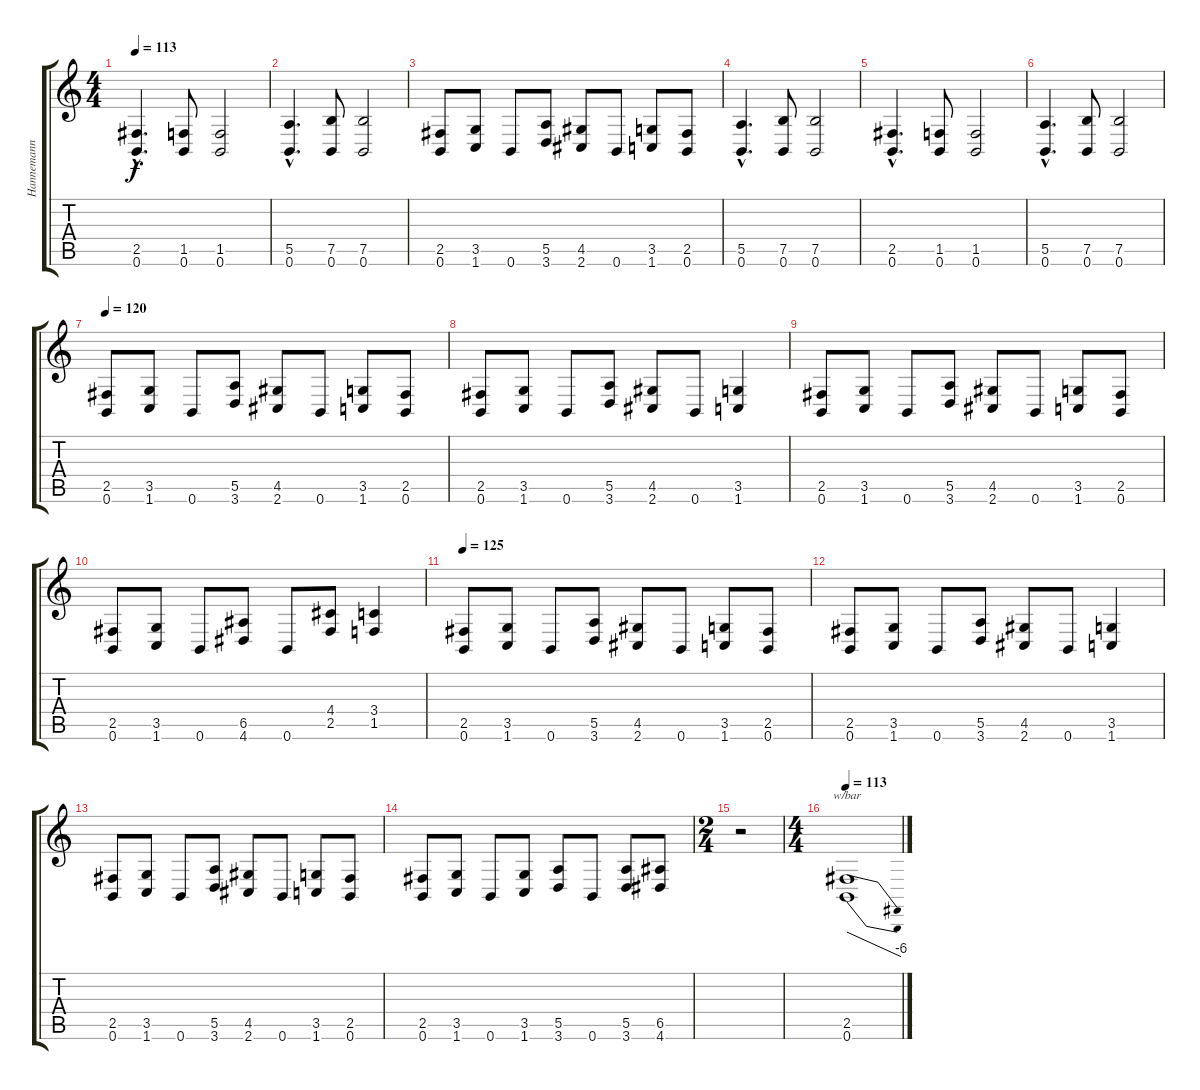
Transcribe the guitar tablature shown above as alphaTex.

\track ("Hannemann" "Hannemann") {instrument distortionguitar}
\staff {score tabs}
\tuning (B3 Gb3 D3 A2 E2 B1) {hide}
\ts (4 4)
\tempo 113
\clef g2
\ks c
(2.5{hac} 0.6{hac}).4{d dy f} (1.5 0.6).8 (1.5 0.6).2 |
(5.5{hac} 0.6{hac}).4{d} (7.5 0.6).8 (7.5 0.6).2 |
(2.5 0.6).8 (3.5 1.6).8 0.6.8 (5.5 3.6).8 (4.5 2.6).8 0.6.8 (3.5 1.6).8 (2.5 0.6).8 |
(5.5{hac} 0.6{hac}).4{d} (7.5 0.6).8 (7.5 0.6).2 |
(2.5{hac} 0.6{hac}).4{d} (1.5 0.6).8 (1.5 0.6).2 |
(5.5{hac} 0.6{hac}).4{d} (7.5 0.6).8 (7.5 0.6).2 |
\tempo 120
(2.5 0.6).8 (3.5 1.6).8 0.6.8 (5.5 3.6).8 (4.5 2.6).8 0.6.8 (3.5 1.6).8 (2.5 0.6).8 |
(2.5 0.6).8 (3.5 1.6).8 0.6.8 (5.5 3.6).8 (4.5 2.6).8 0.6.8 (3.5 1.6).4 |
(2.5 0.6).8 (3.5 1.6).8 0.6.8 (5.5 3.6).8 (4.5 2.6).8 0.6.8 (3.5 1.6).8 (2.5 0.6).8 |
(2.5 0.6).8 (3.5 1.6).8 0.6.8 (6.5 4.6).8 0.6.8 (4.4 2.5).8 (3.4 1.5).4 |
\tempo 125
(2.5 0.6).8 (3.5 1.6).8 0.6.8 (5.5 3.6).8 (4.5 2.6).8 0.6.8 (3.5 1.6).8 (2.5 0.6).8 |
(2.5 0.6).8 (3.5 1.6).8 0.6.8 (5.5 3.6).8 (4.5 2.6).8 0.6.8 (3.5 1.6).4 |
(2.5 0.6).8 (3.5 1.6).8 0.6.8 (5.5 3.6).8 (4.5 2.6).8 0.6.8 (3.5 1.6).8 (2.5 0.6).8 |
(2.5 0.6).8 (3.5 1.6).8 0.6.8 (3.5 1.6).8 (5.5 3.6).8 0.6.8 (5.5 3.6).8 (6.5 4.6).8 |
\ts (2 4)
r.2 |
\ts (4 4)
\tempo 113
(2.5 0.6).1{tbe (dive default 0 0 60 -24)}
